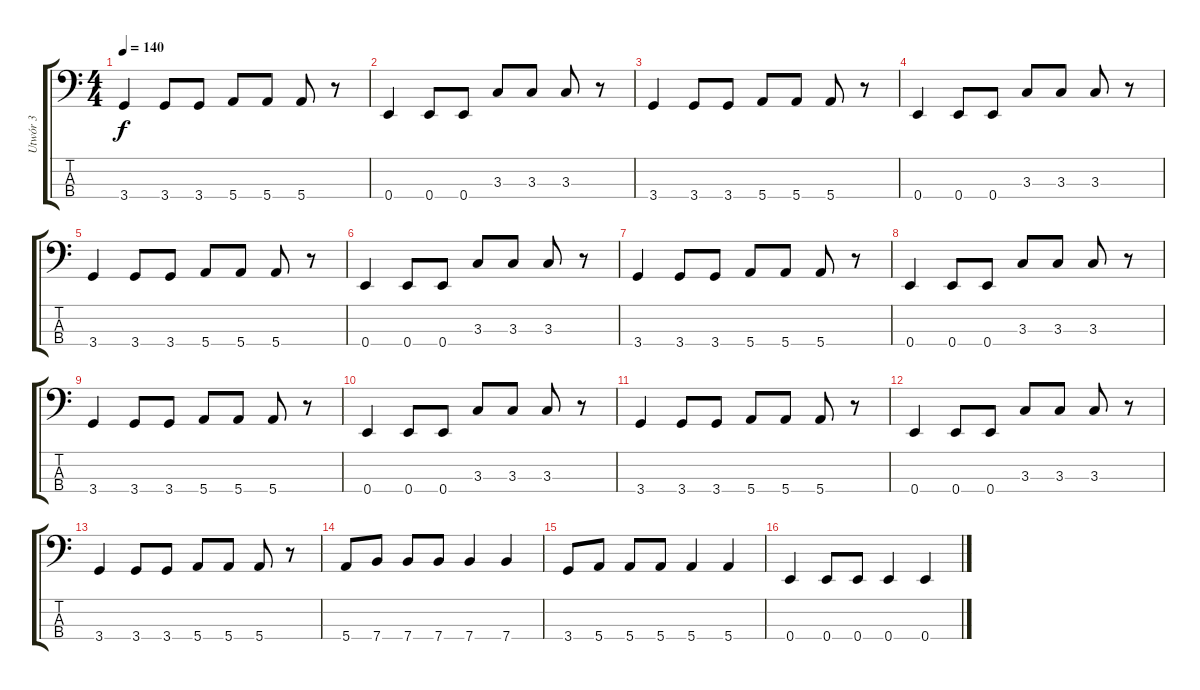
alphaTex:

\track ("Utwór 3" "Utwór 3") {instrument electricbassfinger}
\staff {score tabs}
\tuning (G2 D2 A1 E1) {hide}
\ts (4 4)
\tempo 140
\clef f4
\ks c
3.4.4{dy f} 3.4.8 3.4.8 5.4.8 5.4.8 5.4.8 r.8 |
0.4.4 0.4.8 0.4.8 3.3.8 3.3.8 3.3.8 r.8 |
3.4.4 3.4.8 3.4.8 5.4.8 5.4.8 5.4.8 r.8 |
0.4.4 0.4.8 0.4.8 3.3.8 3.3.8 3.3.8 r.8 |
3.4.4 3.4.8 3.4.8 5.4.8 5.4.8 5.4.8 r.8 |
0.4.4 0.4.8 0.4.8 3.3.8 3.3.8 3.3.8 r.8 |
3.4.4 3.4.8 3.4.8 5.4.8 5.4.8 5.4.8 r.8 |
0.4.4 0.4.8 0.4.8 3.3.8 3.3.8 3.3.8 r.8 |
3.4.4 3.4.8 3.4.8 5.4.8 5.4.8 5.4.8 r.8 |
0.4.4 0.4.8 0.4.8 3.3.8 3.3.8 3.3.8 r.8 |
3.4.4 3.4.8 3.4.8 5.4.8 5.4.8 5.4.8 r.8 |
0.4.4 0.4.8 0.4.8 3.3.8 3.3.8 3.3.8 r.8 |
3.4.4 3.4.8 3.4.8 5.4.8 5.4.8 5.4.8 r.8 |
5.4.8 7.4.8 7.4.8 7.4.8 7.4.4 7.4.4 |
3.4.8 5.4.8 5.4.8 5.4.8 5.4.4 5.4.4 |
0.4.4 0.4.8 0.4.8 0.4.4 0.4.4
